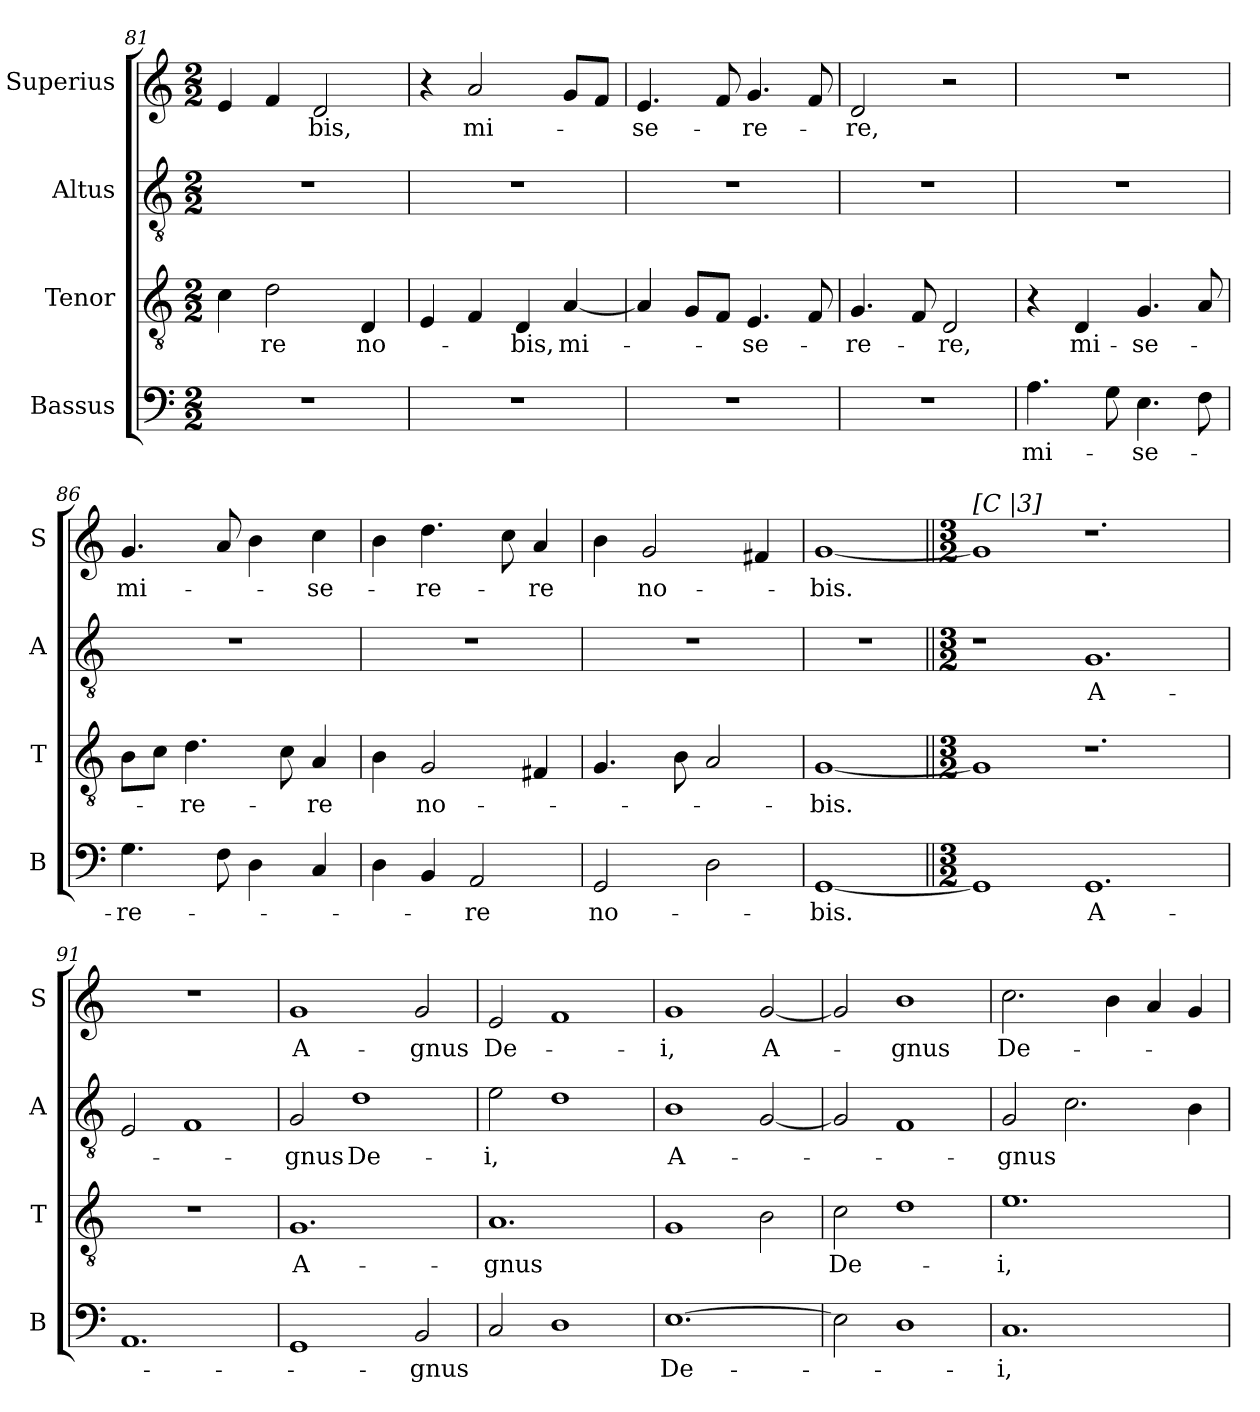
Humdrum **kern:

**kern	**text	**kern	**text	**kern	**text	**kern	**text
*part4	*part4	*part3	*part3	*part2	*part2	*part1	*part1
*staff4	*staff4	*staff3	*staff3	*staff2	*staff2	*staff1	*staff1
*I"Bassus	*	*I"Tenor	*	*I"Altus	*	*I"Superius	*
*I'B	*	*I'T	*	*I'A	*	*I'S	*
*clefF4	*	*clefGv2	*	*clefGv2	*	*clefG2	*
*k[]	*	*k[]	*	*k[]	*	*k[]	*
*M2/2	*	*M2/2	*	*M2/2	*	*M2/2	*
=81	=81	=81	=81	=81	=81	=81	=81
1r	.	4c	.	1r	.	4e	.
!	!	!	!LO:LY:i	!	!	!	!
.	.	2d	-re	.	.	4f	.
!	!	!	!	!	!	!	!LO:LY:i
.	.	.	.	.	.	2d	-bis,
!	!	!	!LO:LY:i	!	!	!	!
.	.	4D	no-	.	.	.	.
=82	=82	=82	=82	=82	=82	=82	=82
1r	.	4E	.	1r	.	4r	.
!	!	!	!	!	!	!	!LO:LY:i
.	.	4F	.	.	.	2a	mi-
!	!	!	!LO:LY:i	!	!	!	!
.	.	4D	-bis,	.	.	.	.
!	!	!	!LO:LY:i	!	!	!	!
.	.	[4A	mi-	.	.	8gL	.
.	.	.	.	.	.	8fJ	.
=83	=83	=83	=83	=83	=83	=83	=83
!	!	!	!	!	!	!	!LO:LY:i
1r	.	4A]	.	1r	.	4.e	-se-
.	.	8GL	.	.	.	.	.
.	.	8FJ	.	.	.	8f	.
!	!	!	!LO:LY:i	!	!	!	!LO:LY:i
.	.	4.E	-se-	.	.	4.g	-re-
.	.	8F	.	.	.	8f	.
=84	=84	=84	=84	=84	=84	=84	=84
!	!	!	!LO:LY:i	!	!	!	!LO:LY:i
1r	.	4.G	-re-	1r	.	2d	-re,
.	.	8F	.	.	.	.	.
!	!	!	!LO:LY:i	!	!	!	!
.	.	2D	-re,	.	.	2r	.
=85	=85	=85	=85	=85	=85	=85	=85
!	!LO:LY:i	!	!	!	!	!	!
4.A	mi-	4r	.	1r	.	1r	.
!	!	!	!LO:LY:i	!	!	!	!
.	.	4D	mi-	.	.	.	.
8G	.	.	.	.	.	.	.
!	!LO:LY:i	!	!LO:LY:i	!	!	!	!
4.E	-se-	4.G	-se-	.	.	.	.
8F	.	8A	.	.	.	.	.
=86	=86	=86	=86	=86	=86	=86	=86
!	!LO:LY:i	!	!	!	!	!	!LO:LY:i
4.G	-re-	8BL	.	1r	.	4.g	mi-
.	.	8cJ	.	.	.	.	.
!	!	!	!LO:LY:i	!	!	!	!
.	.	4.d	-re-	.	.	.	.
8F	.	.	.	.	.	8a	.
4D	.	.	.	.	.	4b	.
.	.	8c	.	.	.	.	.
!	!	!	!LO:LY:i	!	!	!	!LO:LY:i
4C	.	4A	-re	.	.	4cc	-se-
=87	=87	=87	=87	=87	=87	=87	=87
4D	.	4B	.	1r	.	4b	.
!	!	!	!	!	!	!	!LO:LY:i
4BB	.	2G	no-	.	.	4.dd	-re-
!	!LO:LY:i	!	!	!	!	!	!
2AA	-re	.	.	.	.	.	.
.	.	.	.	.	.	8cc	.
!	!	!	!	!	!	!	!LO:LY:i
.	.	4F#X	.	.	.	4a	-re
=88	=88	=88	=88	=88	=88	=88	=88
2GG	no-	4.G	.	1r	.	4b	.
.	.	.	.	.	.	2g	no-
.	.	8B	.	.	.	.	.
2D	.	2A	.	.	.	.	.
.	.	.	.	.	.	4f#X	.
=89	=89	=89	=89	=89	=89	=89	=89
[1GG	-bis.	[1G	-bis.	1r	.	[1g	-bis.
=90||	=90||	=90||	=90||	=90||	=90||	=90||	=90||
*M3/2	*	*M3/2	*	*M3/2	*	*M3/2	*
!	!	!	!	!	!	!LO:TX:a:t=[C |3]	!
1GG]	.	1G]	.	1r	.	1g]	.
1.GG	A-	1.r	.	1.G	A-	1.r	.
=91	=91	=91	=91	=91	=91	=91	=91
1.AA	.	1.r	.	2E	.	1.r	.
.	.	.	.	1F	.	.	.
=92	=92	=92	=92	=92	=92	=92	=92
1GG	.	1.G	A-	2G	-gnus	1g	A-
.	.	.	.	1d	De-	.	.
2BB	-gnus	.	.	.	.	2g	-gnus
=93	=93	=93	=93	=93	=93	=93	=93
2C	.	1.A	-gnus	2e	-i,	2e	De-
1D	.	.	.	1d	.	1f	.
=94	=94	=94	=94	=94	=94	=94	=94
!	!LO:LY:i	!	!	!	!LO:LY:i	!	!
[1.E	De-	1G	.	1B	A-	1g	-i,
!	!	!	!	!	!	!	!LO:LY:i
.	.	2B	.	[2G	.	[2g	A-
=95	=95	=95	=95	=95	=95	=95	=95
2E]	.	2c	De-	2G]	.	2g]	.
!	!	!	!	!	!	!	!LO:LY:i
1D	.	1d	.	1F	.	1b	-gnus
=96	=96	=96	=96	=96	=96	=96	=96
!	!LO:LY:i	!	!	!	!LO:LY:i	!	!LO:LY:i
1.C	-i,	1.e	-i,	2G	-gnus	2.cc	De-
.	.	.	.	2.c	.	.	.
.	.	.	.	.	.	4b	.
.	.	.	.	.	.	4a	.
.	.	.	.	4B	.	4g	.
=	=	=	=	=	=	=	=
*-	*-	*-	*-	*-	*-	*-	*-
